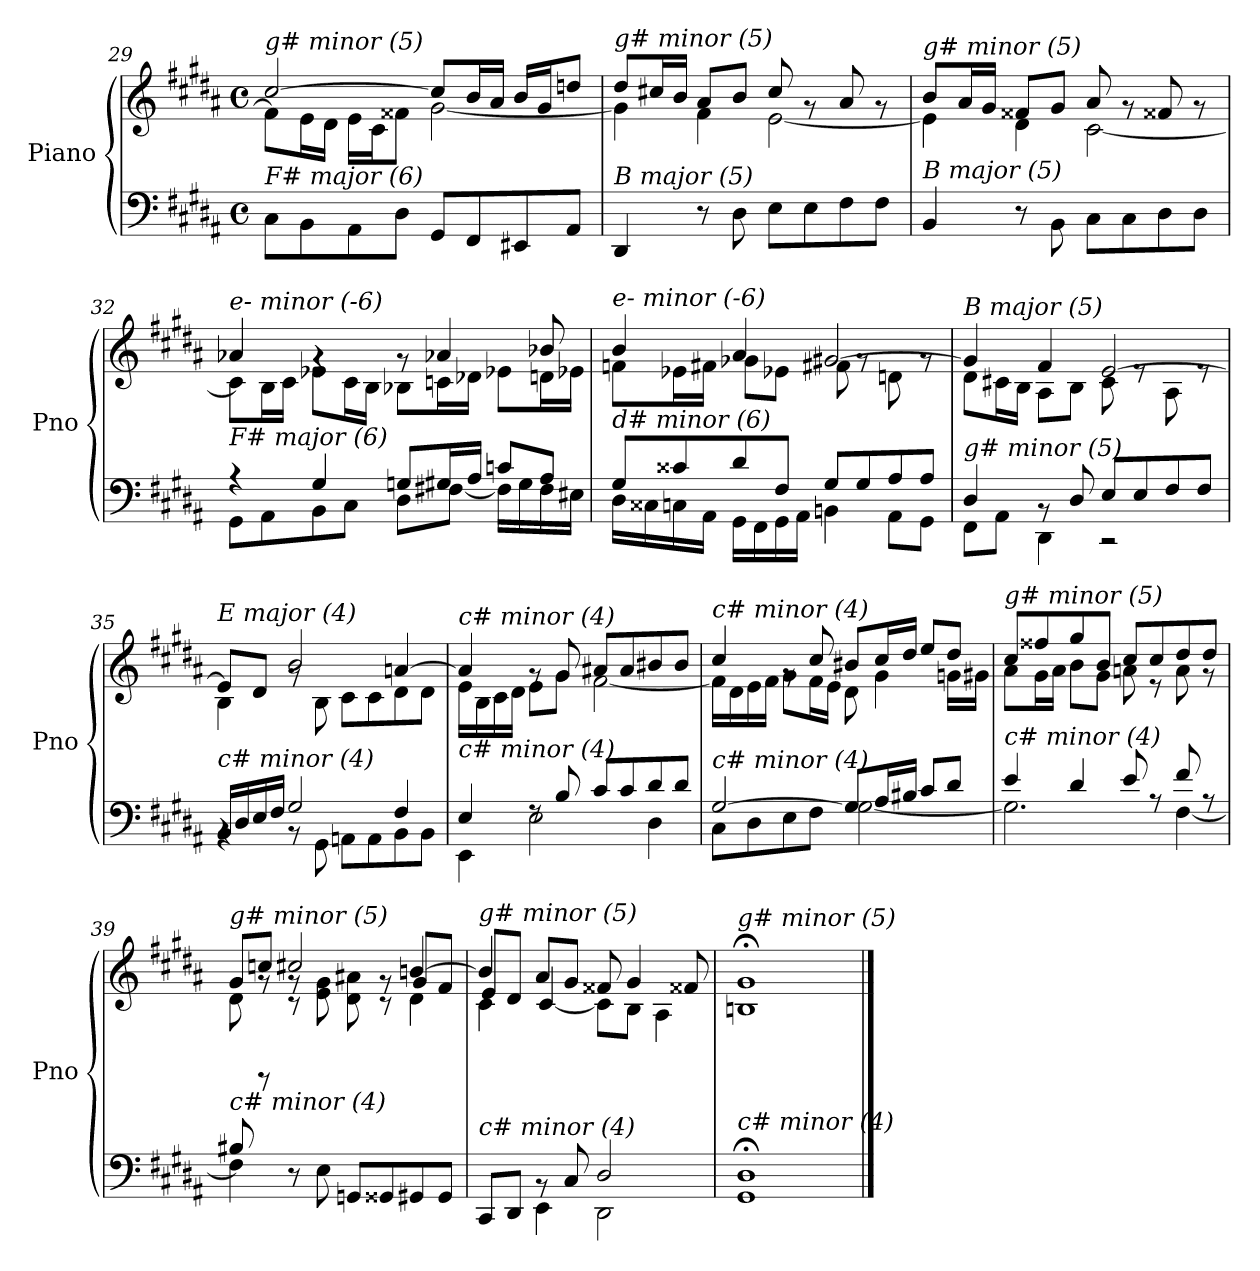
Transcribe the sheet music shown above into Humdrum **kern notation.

**kern	**kern
*part1	*part1
*staff2	*staff1
*I"Piano	*
*I'Pno	*
!!LO:LB:g=z
*clefF4	*clefG2
*k[f#c#g#d#a#]	*k[f#c#g#d#a#]
*M4/4	*M4/4
*met(c)	*met(c)
=29	=29
*	*^
!	!LO:TX:i:t=g# minor (5)	!
!LO:TX:i:t=F# major (6)	!	!
8C#\L	[2cc#/	8f#\L]
8BB\	.	16e\L
.	.	16d#\JJ
8AA#\	.	16e\LL
.	.	16c#\J
8D#\J	.	8f##X\J
8GG#/L	8cc#/L]	[2g#\
8FF#/	16b/L	.
.	16a#/JJ	.
8EE#X/	16b/LL	.
.	16g#/J	.
8AA#/J	8ddni/J	.
!!LO:LB:g=z	!!
=30	=30	=30
!	!LO:TX:i:t=g# minor (5)	!
!LO:TX:i:t=B major (5)	!	!
4DD#/	8dd#/L	4g#\]
.	16cc#X/L	.
.	16b/JJ	.
8r	8a#/L	4f#\
8D#\	8b/J	.
8E\L	8cc#/	[2e\
8E\	8rg	.
8F#\	8a#/	.
8F#\J	8rg	.
=31	=31	=31
!	!LO:TX:i:t=g# minor (5)	!
!LO:TX:i:t=B major (5)	!	!
4BB/	8b/L	4e\]
.	16a#/L	.
.	16g#/JJ	.
8r	8f##X/L	4d#\
8BB\	8g#/J	.
8C#\L	8a#/	[2c#\
8C#\	8rg	.
8D#\	8f##X/	.
8D#\J	8rg	.
=32	=32	=32
*^	*	*
!	!	!LO:TX:i:t=e- minor (-6)	!
!LO:TX:i:t=F# major (6)	!	!	!
4r	8GG#\L	4a-Xi/	8c#\L]
.	8AA#\	.	16B\L
.	.	.	16c#\JJ
4G#/	8BB\	4rg	8e-Xi\L
.	8C#\J	.	16c#\L
.	.	.	16B\JJ
8Gni/L	8D#\L	8rg	8B-Xi\L
16G#/L	[8F#X\J	4a-Xi/	16cni\L
16A#/JJ	.	.	16d-Xj\JJ
8cni/L	16F#\LL]	.	8e-Xi\L
.	16G#\	.	.
8A#/J	16F#\	8b-Xi/	16dni\L
.	16E#X\JJ	.	16e-Xi\JJ
!!LO:LB:g=z	!!
=33	=33	=33	=33
!	!	!LO:TX:i:t=e- minor (-6)	!
!LO:TX:i:t=d# minor (6)	!	!	!
8G#/L	16D#\LL	4b/	8fni\L
.	16C##X\	.	.
8c##X/	16Cni\	.	16e-Xi\L
.	16AA#\JJ	.	16f#i\JJ
8d#/	16GG#\LL	4a#/	8g-Xi\L
.	16FF#\	.	.
8F#/J	16GG#\	.	8e-Xi\J
.	16AA#\JJ	.	.
8G#/L	4BBn\	[2g#/	8f#Xi\
8G#/	.	.	8rg
8A#/	8AA#\L	.	8dni\
8A#/J	8GG#\J	.	8rg
=34	=34	=34	=34
!	!	!LO:TX:i:t=B major (5)	!
!LO:TX:i:t=g# minor (5)	!	!	!
4D#/	8FF#\L	4g#/]	8d#\L
.	8AA#\J	.	16c#X\L
.	.	.	16B\JJ
8rBB	4DD#\	4f#/	8A#\L
8D#/	.	.	8B\J
8E/L	2r	[2e/	8c#\
8E/	.	.	8re
8F#/	.	.	8A#\
8F#/J	.	.	8re
=35	=35	=35	=35
!	!	!LO:TX:i:t=E major (4)	!
!LO:TX:i:t=c# minor (4)	!	!	!
16BB/LL	4rBB	8e/L]	4B\
16D#/	.	.	.
16E/	.	8d#/J	.
16F#/JJ	.	.	.
2G#/	8rBB	2b/	8rg
.	8GG#\	.	8B\
.	8AAn\L	.	8c#\L
.	8AA\	.	8c#\
4F#/	8BB\	[4an/	8d#\
.	8BB\J	.	8d#\J
!!LO:LB:g=z	!!
=36	=36	=36	=36
!	!	!LO:TX:i:t=c# minor (4)	!
!LO:TX:i:t=c# minor (4)	!	!	!
4E/	4EE\	4a/]	16e\LL
.	.	.	16B\
.	.	.	16c#\
.	.	.	16d#\JJ
8rF	2E\	8rg	8e\L
8B/	.	8g#/	8g#\J
8c#/L	.	8a#X/L	[2f#\
8c#/	.	8a#/	.
8d#/	4D#\	8b#X/	.
8d#/J	.	8b#/J	.
=37	=37	=37	=37
!	!	!LO:TX:i:t=c# minor (4)	!
!LO:TX:i:t=c# minor (4)	!	!	!
[2G#/	8C#\L	4cc#/	16f#\LL]
.	.	.	16d#\
.	8D#\	.	16e\
.	.	.	16f#\JJ
.	8E\	8rg	8g#\L
.	8F#\J	8cc#/	16f#\L
.	.	.	16e\JJ
8G#/L]	[2G#\	8b#X/L	8d#\
16A#/L	.	16cc#/L	4g#\
16B#X/JJ	.	16dd#/JJ	.
8c#/L	.	8ee/L	.
8d#/J	.	8dd#/J	16gni\LL
.	.	.	16g#\JJ
=38	=38	=38	=38
!	!	!LO:TX:i:t=g# minor (5)	!
!LO:TX:i:t=c# minor (4)	!	!	!
4e/	2.G#\]	8cc#/L	8a#\L
.	.	8ff##X/	16g#\L
.	.	.	16a#\JJ
4d#/	.	8gg#/	8b\L
.	.	8b/J	8g#\J
8e/	.	8cc#/L	8an\
8rA	.	8cc#/	8r
8f#/	[4F#\	8dd#/	8a\
8rA	.	8dd#/J	8r
!!LO:PB:g=z
=39	=39	=39	=39
*	*^	*^	*^
!	!	!	!LO:TX:i:t=g# minor (5)	!	!	!
!LO:TX:i:t=c# minor (4)	!	!	!	!	!	!
8B#X/	4ryy	4F#\]	8g#/L	8d#\	8ryy	4ryy
4ryy	.	.	8ccni/J	8rg	8rCC	.
.	8r	2.ryy	2cc#/	8rg	8rc	2.ryy
4ryy	8E\	.	.	8e\ 8g#\	4ryy	.
.	8GGni/L	.	.	8d#\ 8a#X\	.	.
4.ryy	8GG##i/	.	.	8rg	8rc	.
.	8GG#/	.	[4bn/	4d#\	8g#/L	.
.	8GG#/J	.	.	.	8f#/J	.
=40	=40	=40	=40	=40	=40	=40
!	!	!	!LO:TX:i:t=g# minor (5)	!	!	!
!LO:TX:i:t=c# minor (4)	!	!	!	!	!	!
4ryy	8CC#/L	4ryy	4b/]	4c#\	8e/L	4ryy
.	8DD#/J	.	.	.	8d#/J	.
2.ryy	8rBB	4EE\	8a#/L	[4c#/	2.ryy	2.ryy
.	8C#/	.	8g#/J	.	.	.
.	2D#/	2DD#\	8f##X/	8c#\L]	.	.
.	.	.	4g#/	8B\J	.	.
.	.	.	.	4A#\	.	.
.	.	.	8f##X/	.	.	.
*v	*v	*v	*	*	*	*
*	*v	*v	*v	*v
=41	=41
!	!LO:TX:i:t=g# minor (5)
!LO:TX:i:t=c# minor (4)	!
1GG#; 1D#;	1Bn;< 1g#;<
==	==
*-	*-
